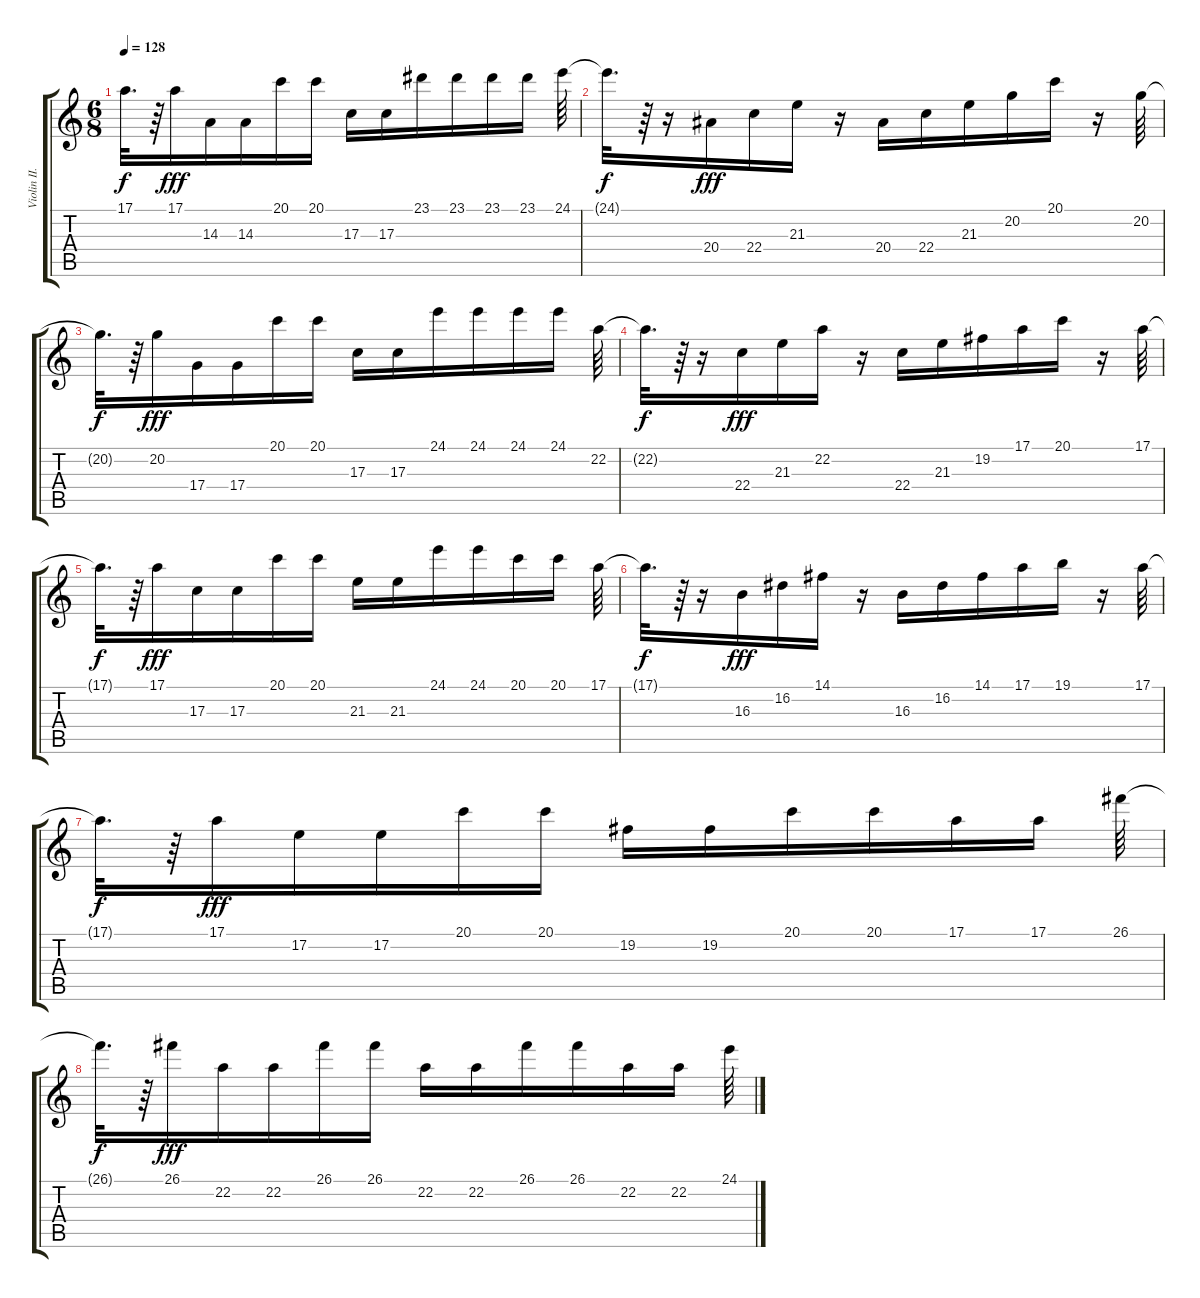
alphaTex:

\track ("Violin II." "Violin II.") {instrument pizzicatostrings}
\staff {score tabs}
\tuning (E4 B3 G3 D3 A2 E2) {hide}
\ts (6 8)
\tempo 128
\clef g2
\ks c
17.1{t}.32{d dy f} r.64 17.1.16{dy fff} 14.3.16 14.3.16 20.1.16 20.1.16 17.3.16 17.3.16 23.1.16 23.1.16 23.1.16 23.1.16 24.1.64 |
24.1{t}.32{d dy f} r.64 r.16 20.4.16{dy fff} 22.4.16 21.3.16 r.16 20.4.16 22.4.16 21.3.16 20.2.16 20.1.16 r.16 20.2.64 |
20.2{t}.32{d dy f} r.64 20.2.16{dy fff} 17.4.16 17.4.16 20.1.16 20.1.16 17.3.16 17.3.16 24.1.16 24.1.16 24.1.16 24.1.16 22.2.64 |
22.2{t}.32{d dy f} r.64 r.16 22.4.16{dy fff} 21.3.16 22.2.16 r.16 22.4.16 21.3.16 19.2.16 17.1.16 20.1.16 r.16 17.1.64 |
17.1{t}.32{d dy f} r.64 17.1.16{dy fff} 17.3.16 17.3.16 20.1.16 20.1.16 21.3.16 21.3.16 24.1.16 24.1.16 20.1.16 20.1.16 17.1.64 |
17.1{t}.32{d dy f} r.64 r.16 16.3.16{dy fff} 16.2.16 14.1.16 r.16 16.3.16 16.2.16 14.1.16 17.1.16 19.1.16 r.16 17.1.64 |
17.1{t}.32{d dy f} r.64 17.1.16{dy fff} 17.2.16 17.2.16 20.1.16 20.1.16 19.2.16 19.2.16 20.1.16 20.1.16 17.1.16 17.1.16 26.1.64 |
26.1{t}.32{d dy f} r.64 26.1.16{dy fff} 22.2.16 22.2.16 26.1.16 26.1.16 22.2.16 22.2.16 26.1.16 26.1.16 22.2.16 22.2.16 24.1.64
